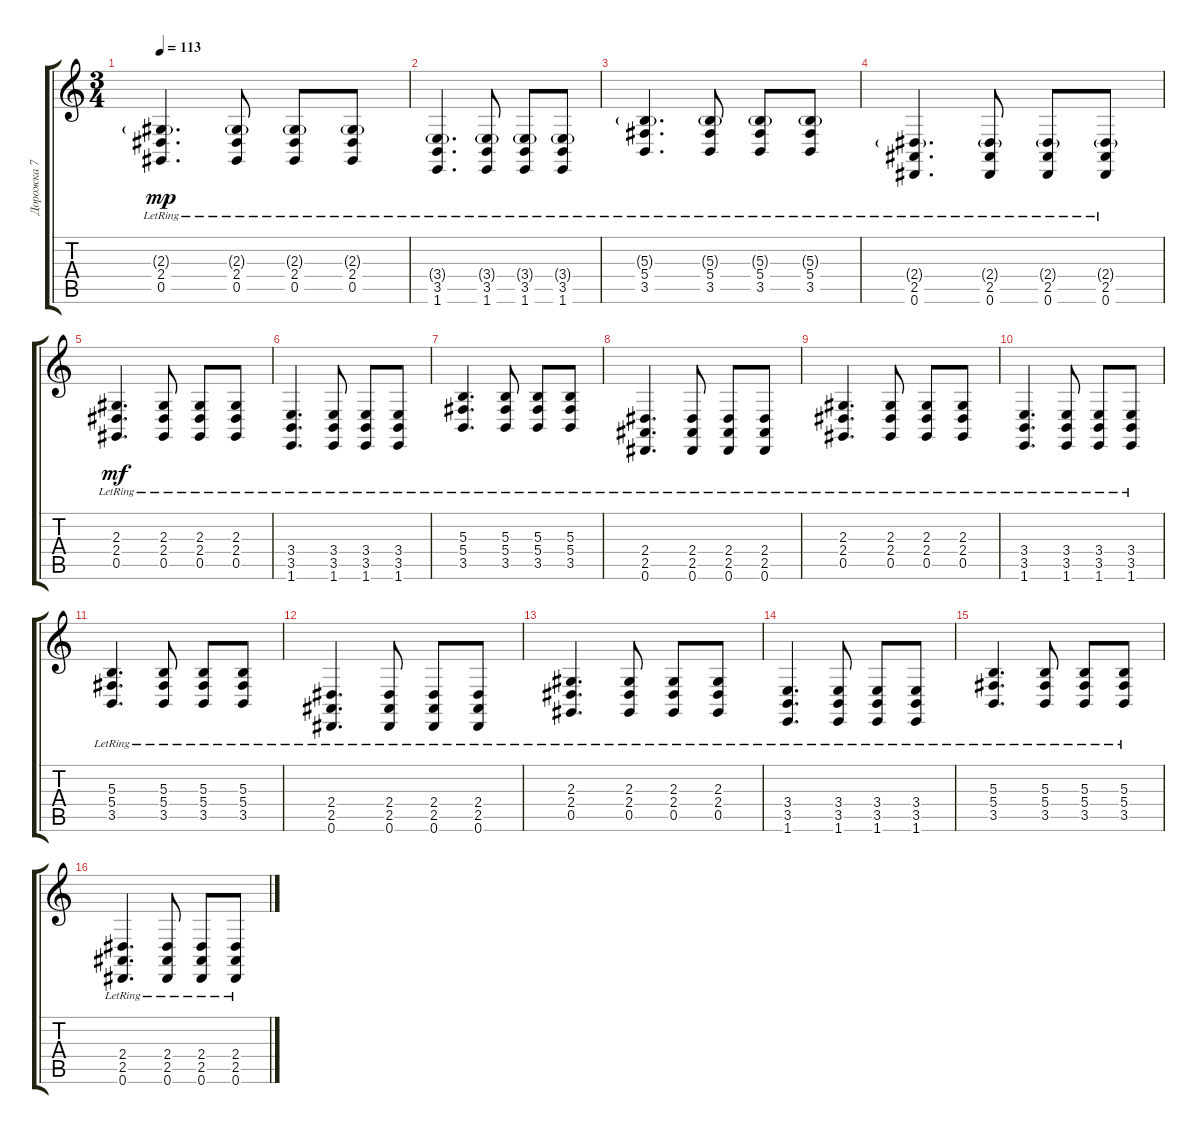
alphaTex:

\track ("Дорожка 7" "Дорожка 7") {instrument brightacousticpiano}
\staff {score tabs}
\tuning (Eb4 Bb3 Gb3 Db3 Ab2 Eb2) {hide}
\ts (3 4)
\tempo 113
\clef g2
\ks c
(2.3{g lr} 2.4{lr} 0.5{lr}).4{d dy mp} (2.3{g lr} 2.4{lr} 0.5{lr}).8 (2.3{g lr} 2.4{lr} 0.5{lr}).8 (2.3{g lr} 2.4{lr} 0.5{lr}).8 |
(3.4{g lr} 3.5{lr} 1.6{lr}).4{d} (3.4{g lr} 3.5{lr} 1.6{lr}).8 (3.4{g lr} 3.5{lr} 1.6{lr}).8 (3.4{g lr} 3.5{lr} 1.6{lr}).8 |
(5.3{g lr} 5.4{lr} 3.5{lr}).4{d} (5.3{g lr} 5.4{lr} 3.5{lr}).8 (5.3{g lr} 5.4{lr} 3.5{lr}).8 (5.3{g lr} 5.4{lr} 3.5{lr}).8 |
(2.4{g lr} 2.5{lr} 0.6{lr}).4{d} (2.4{g lr} 2.5{lr} 0.6{lr}).8 (2.4{g lr} 2.5{lr} 0.6{lr}).8 (2.4{g lr} 2.5{lr} 0.6{lr}).8 |
(2.3{lr} 2.4{lr} 0.5{lr}).4{d dy mf} (2.3{lr} 2.4{lr} 0.5{lr}).8 (2.3{lr} 2.4{lr} 0.5{lr}).8 (2.3{lr} 2.4{lr} 0.5{lr}).8 |
(3.4{lr} 3.5{lr} 1.6{lr}).4{d} (3.4{lr} 3.5{lr} 1.6{lr}).8 (3.4{lr} 3.5{lr} 1.6{lr}).8 (3.4{lr} 3.5{lr} 1.6{lr}).8 |
(5.3{lr} 5.4{lr} 3.5{lr}).4{d} (5.3{lr} 5.4{lr} 3.5{lr}).8 (5.3{lr} 5.4{lr} 3.5{lr}).8 (5.3{lr} 5.4{lr} 3.5{lr}).8 |
(2.4{lr} 2.5{lr} 0.6{lr}).4{d} (2.4{lr} 2.5{lr} 0.6{lr}).8 (2.4{lr} 2.5{lr} 0.6{lr}).8 (2.4{lr} 2.5{lr} 0.6{lr}).8 |
(2.3{lr} 2.4{lr} 0.5{lr}).4{d} (2.3{lr} 2.4{lr} 0.5{lr}).8 (2.3{lr} 2.4{lr} 0.5{lr}).8 (2.3{lr} 2.4{lr} 0.5{lr}).8 |
(3.4{lr} 3.5{lr} 1.6{lr}).4{d} (3.4{lr} 3.5{lr} 1.6{lr}).8 (3.4{lr} 3.5{lr} 1.6{lr}).8 (3.4{lr} 3.5{lr} 1.6{lr}).8 |
(5.3{lr} 5.4{lr} 3.5{lr}).4{d} (5.3{lr} 5.4{lr} 3.5{lr}).8 (5.3{lr} 5.4{lr} 3.5{lr}).8 (5.3{lr} 5.4{lr} 3.5{lr}).8 |
(2.4{lr} 2.5{lr} 0.6{lr}).4{d} (2.4{lr} 2.5{lr} 0.6{lr}).8 (2.4{lr} 2.5{lr} 0.6{lr}).8 (2.4{lr} 2.5{lr} 0.6{lr}).8 |
(2.3{lr} 2.4{lr} 0.5{lr}).4{d} (2.3{lr} 2.4{lr} 0.5{lr}).8 (2.3{lr} 2.4{lr} 0.5{lr}).8 (2.3{lr} 2.4{lr} 0.5{lr}).8 |
(3.4{lr} 3.5{lr} 1.6{lr}).4{d} (3.4{lr} 3.5{lr} 1.6{lr}).8 (3.4{lr} 3.5{lr} 1.6{lr}).8 (3.4{lr} 3.5{lr} 1.6{lr}).8 |
(5.3{lr} 5.4{lr} 3.5{lr}).4{d} (5.3{lr} 5.4{lr} 3.5{lr}).8 (5.3{lr} 5.4{lr} 3.5{lr}).8 (5.3{lr} 5.4{lr} 3.5{lr}).8 |
(2.4{lr} 2.5{lr} 0.6{lr}).4{d} (2.4{lr} 2.5{lr} 0.6{lr}).8 (2.4{lr} 2.5{lr} 0.6{lr}).8 (2.4{lr} 2.5{lr} 0.6{lr}).8
